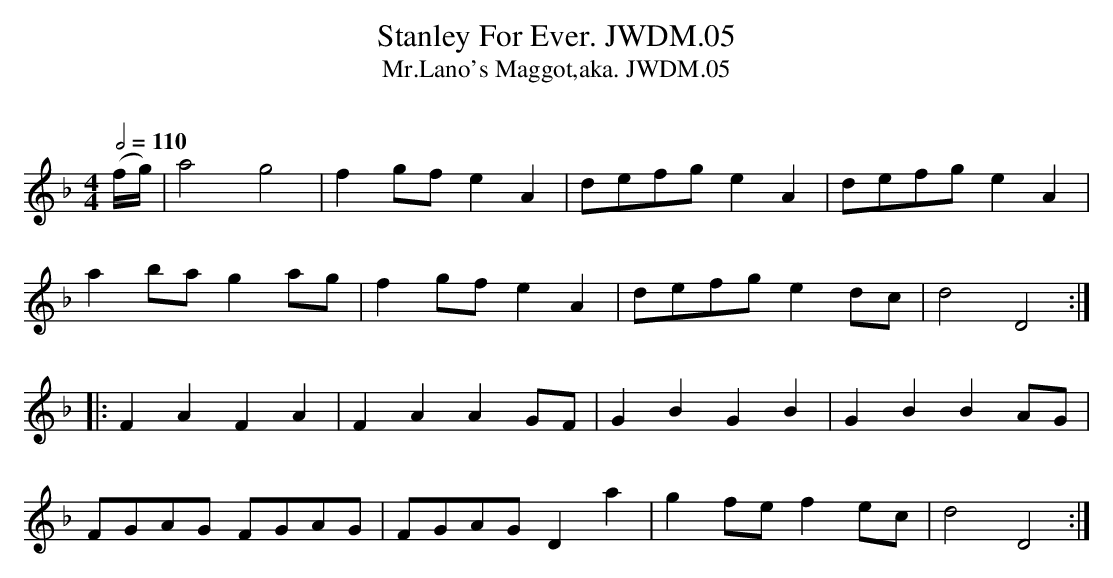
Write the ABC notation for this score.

X:1
T:Stanley For Ever. JWDM.05
T:Mr.Lano's Maggot,aka. JWDM.05
M:4/4
L:1/8
Q:1/2=110
O:
K:Dm
(f/g/)|a4g4|f2 gf e2 A2|defg e2 A2|defg e2 A2|
a2 ba g2 ag|f2 gf e2 A2|defge2dc|d4D4:|
|:F2A2F2A2|F2A2A2GF|G2B2G2B2|G2B2B2AG|
FGAG FGAG|FGAG D2a2|g2 fe f2ec|d4D4:|
